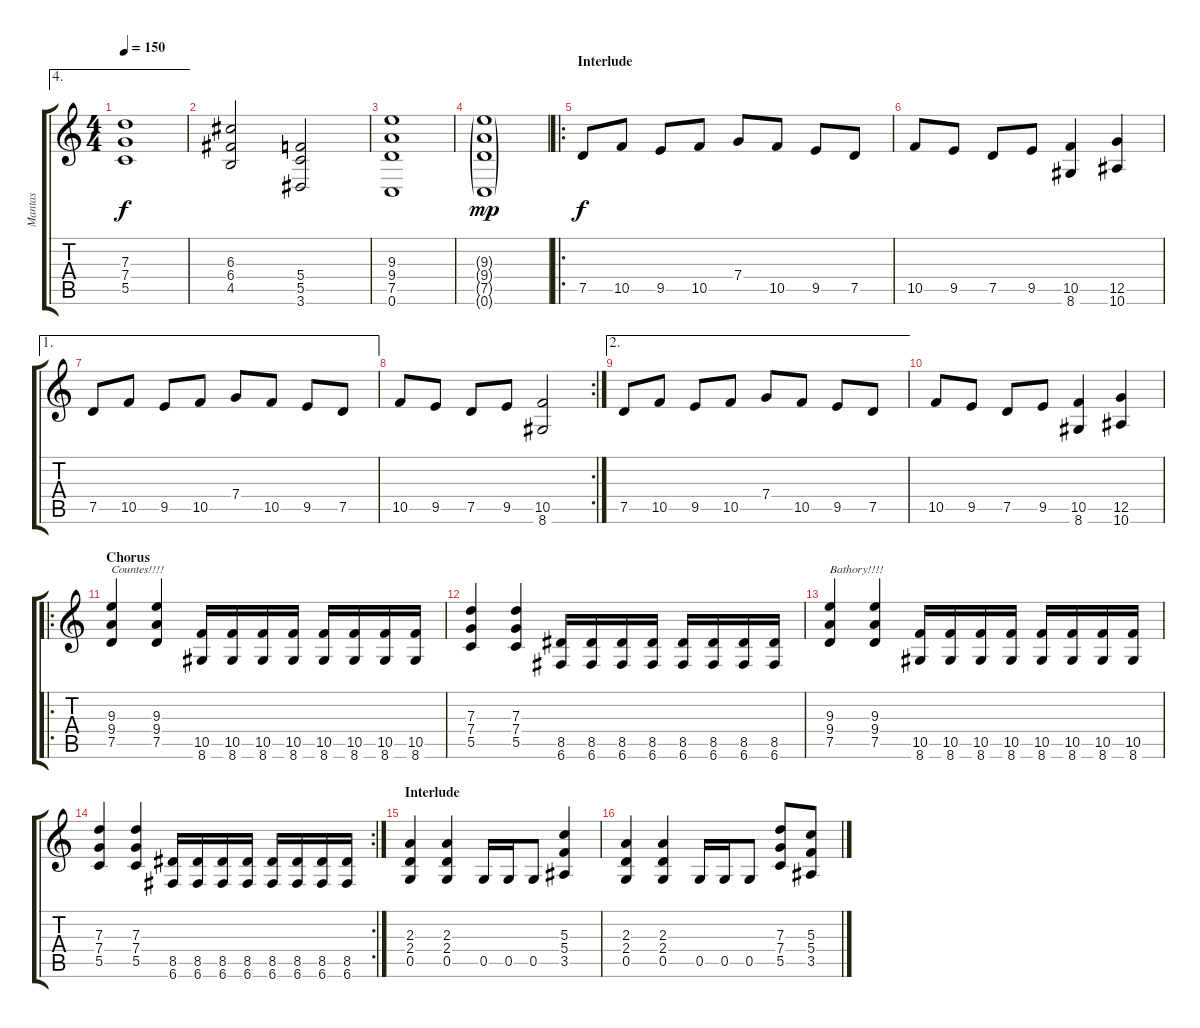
\track ("Mantas" "Mantas") {instrument overdrivenguitar}
\staff {score tabs}
\tuning (E4 C4 G3 C3 G2 C2) {hide}
\ae 4
\ts (4 4)
\tempo 150
\clef g2
\ks c
(7.3 7.4 5.5).1{dy f} |
(6.3 6.4 4.5).2 (5.4 5.5 3.6).2 |
(9.3 9.4 7.5 0.6).1 |
(9.3{g} 9.4{g} 7.5{g} 0.6{g}).1{dy mp} |
\ro
\section ("" "Interlude")
7.5.8{dy f} 10.5.8 9.5.8 10.5.8 7.4.8 10.5.8 9.5.8 7.5.8 |
10.5.8 9.5.8 7.5.8 9.5.8 (10.5 8.6).4 (12.5 10.6).4 |
\ae 1
7.5.8 10.5.8 9.5.8 10.5.8 7.4.8 10.5.8 9.5.8 7.5.8 |
\rc 2
10.5.8 9.5.8 7.5.8 9.5.8 (10.5 8.6).2 |
\ae 2
7.5.8 10.5.8 9.5.8 10.5.8 7.4.8 10.5.8 9.5.8 7.5.8 |
10.5.8 9.5.8 7.5.8 9.5.8 (10.5 8.6).4 (12.5 10.6).4 |
\ro
\section ("" "Chorus")
(9.3 9.4 7.5).4{txt "Countes!!!!"} (9.3 9.4 7.5).4 (10.5 8.6).16 (10.5 8.6).16 (10.5 8.6).16 (10.5 8.6).16 (10.5 8.6).16 (10.5 8.6).16 (10.5 8.6).16 (10.5 8.6).16 |
(7.3 7.4 5.5).4 (7.3 7.4 5.5).4 (8.5 6.6).16 (8.5 6.6).16 (8.5 6.6).16 (8.5 6.6).16 (8.5 6.6).16 (8.5 6.6).16 (8.5 6.6).16 (8.5 6.6).16 |
(9.3 9.4 7.5).4{txt "Bathory!!!!"} (9.3 9.4 7.5).4 (10.5 8.6).16 (10.5 8.6).16 (10.5 8.6).16 (10.5 8.6).16 (10.5 8.6).16 (10.5 8.6).16 (10.5 8.6).16 (10.5 8.6).16 |
\rc 2
(7.3 7.4 5.5).4 (7.3 7.4 5.5).4 (8.5 6.6).16 (8.5 6.6).16 (8.5 6.6).16 (8.5 6.6).16 (8.5 6.6).16 (8.5 6.6).16 (8.5 6.6).16 (8.5 6.6).16 |
\section ("" "Interlude")
(2.3 2.4 0.5).4 (2.3 2.4 0.5).4 0.5.16 0.5.16 0.5.8 (5.3 5.4 3.5).4 |
(2.3 2.4 0.5).4 (2.3 2.4 0.5).4 0.5.16 0.5.16 0.5.8 (7.3 7.4 5.5).8 (5.3 5.4 3.5).8
